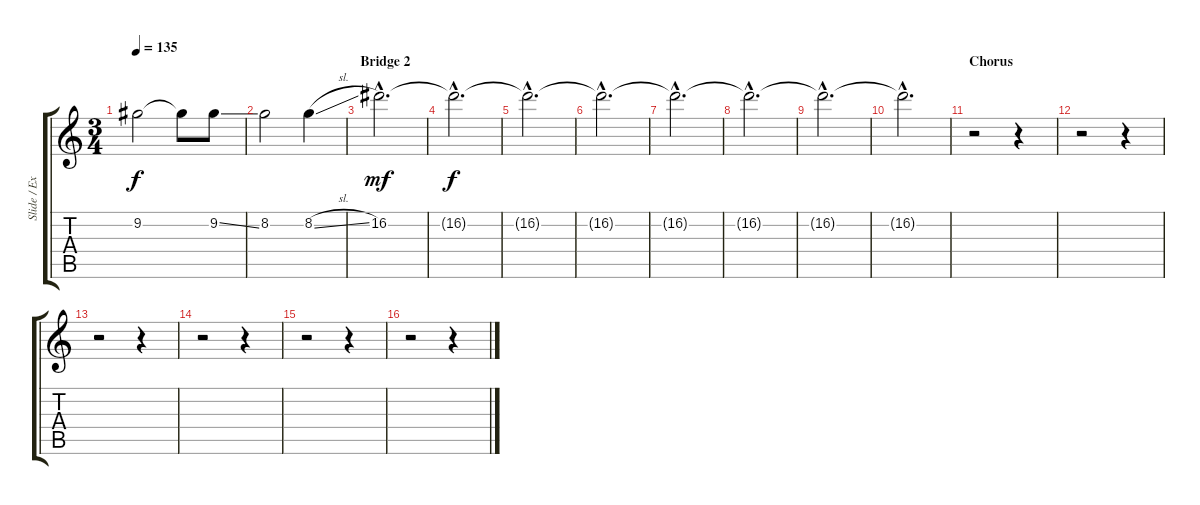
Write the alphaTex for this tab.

\track ("Slide / Extras" "Slide / Ex") {instrument overdrivenguitar}
\staff {score tabs}
\tuning (E4 B3 G3 D3 A2 E2) {hide}
\ts (3 4)
\tempo 135
\clef g2
\ks c
9.2.2{dy f} 9.2{t}.8 9.2{ss}.8 |
8.2.2 8.2{sl}.4 |
\section ("" "Bridge 2")
16.2{hac}.2{d dy mf} |
16.2{hac t}.2{d dy f} |
16.2{hac t}.2{d} |
16.2{hac t}.2{d} |
16.2{hac t}.2{d} |
16.2{hac t}.2{d volume 4} |
16.2{hac t}.2{d} |
16.2{hac t}.2{d} |
\section ("" "Chorus")
r.2 r.4 |
r.2 r.4 |
r.2 r.4 |
r.2 r.4 |
r.2 r.4 |
r.2 r.4
